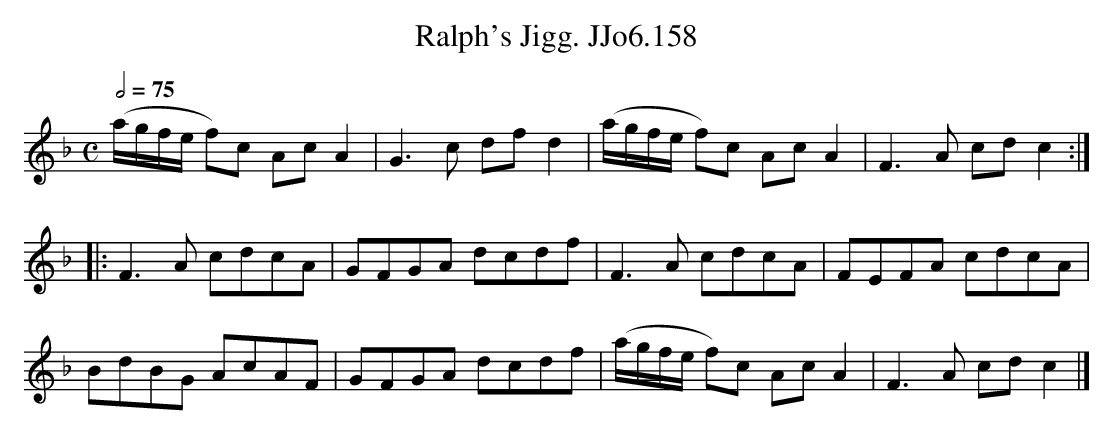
X:1
T:Ralph's Jigg. JJo6.158
M:C
L:1/8
Q:2/4=75
K:Cmix
(a/g/f/e/ f)c AcA2 | G3c dfd2 | (a/g/f/e/ f)c AcA2 | F3A cdc2 :|
|: F3A cdcA | GFGA dcdf | F3A cdcA | FEFA cdcA |
BdBG AcAF | GFGA dcdf | (a/g/f/e/ f)c AcA2 | F3A cdc2 |]
